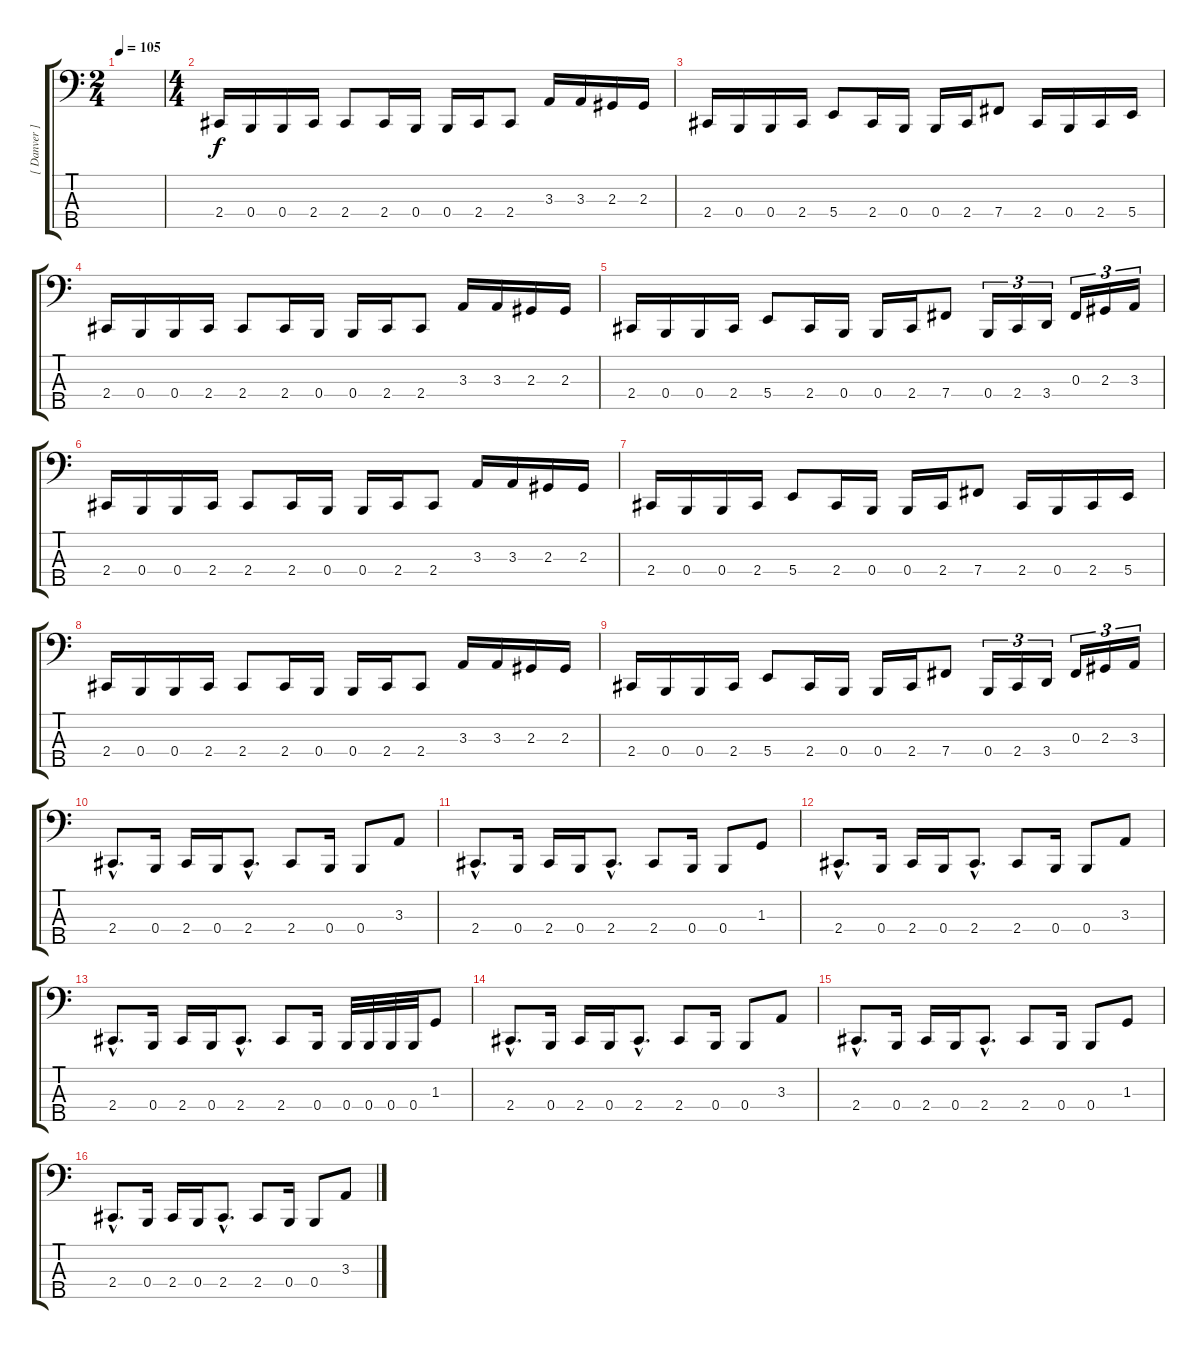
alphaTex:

\track ("[ Danver ]" "[ Danver ]") {instrument electricbasspick}
\staff {score tabs}
\tuning (E2 B1 Gb1 B0 Ab0) {hide}
\ts (2 4)
\tempo 105
\clef f4
\ks c
|
\ts (4 4)
2.4.16 0.4.16 0.4.16 2.4.16 2.4.8 2.4.16 0.4.16 0.4.16 2.4.16 2.4.8 3.3.16 3.3.16 2.3.16 2.3.16 |
2.4.16 0.4.16 0.4.16 2.4.16 5.4.8 2.4.16 0.4.16 0.4.16 2.4.16 7.4.8 2.4.16 0.4.16 2.4.16 5.4.16 |
2.4.16 0.4.16 0.4.16 2.4.16 2.4.8 2.4.16 0.4.16 0.4.16 2.4.16 2.4.8 3.3.16 3.3.16 2.3.16 2.3.16 |
2.4.16 0.4.16 0.4.16 2.4.16 5.4.8 2.4.16 0.4.16 0.4.16 2.4.16 7.4.8 0.4.16{tu (3 2)} 2.4.16{tu (3 2)} 3.4.16{tu (3 2)} 0.3.16{tu (3 2)} 2.3.16{tu (3 2)} 3.3.16{tu (3 2)} |
2.4.16 0.4.16 0.4.16 2.4.16 2.4.8 2.4.16 0.4.16 0.4.16 2.4.16 2.4.8 3.3.16 3.3.16 2.3.16 2.3.16 |
2.4.16 0.4.16 0.4.16 2.4.16 5.4.8 2.4.16 0.4.16 0.4.16 2.4.16 7.4.8 2.4.16 0.4.16 2.4.16 5.4.16 |
2.4.16 0.4.16 0.4.16 2.4.16 2.4.8 2.4.16 0.4.16 0.4.16 2.4.16 2.4.8 3.3.16 3.3.16 2.3.16 2.3.16 |
2.4.16 0.4.16 0.4.16 2.4.16 5.4.8 2.4.16 0.4.16 0.4.16 2.4.16 7.4.8 0.4.16{tu (3 2)} 2.4.16{tu (3 2)} 3.4.16{tu (3 2)} 0.3.16{tu (3 2)} 2.3.16{tu (3 2)} 3.3.16{tu (3 2)} |
2.4{hac}.8{d} 0.4.16 2.4.16 0.4.16 2.4{hac}.8{d} 2.4.8 0.4.16 0.4.8 3.3.8 |
2.4{hac}.8{d} 0.4.16 2.4.16 0.4.16 2.4{hac}.8{d} 2.4.8 0.4.16 0.4.8 1.3.8 |
2.4{hac}.8{d} 0.4.16 2.4.16 0.4.16 2.4{hac}.8{d} 2.4.8 0.4.16 0.4.8 3.3.8 |
2.4{hac}.8{d} 0.4.16 2.4.16 0.4.16 2.4{hac}.8{d} 2.4.8 0.4.16 0.4.32 0.4.32 0.4.32 0.4.32 1.3.8 |
2.4{hac}.8{d} 0.4.16 2.4.16 0.4.16 2.4{hac}.8{d} 2.4.8 0.4.16 0.4.8 3.3.8 |
2.4{hac}.8{d} 0.4.16 2.4.16 0.4.16 2.4{hac}.8{d} 2.4.8 0.4.16 0.4.8 1.3.8 |
2.4{hac}.8{d} 0.4.16 2.4.16 0.4.16 2.4{hac}.8{d} 2.4.8 0.4.16 0.4.8 3.3.8
